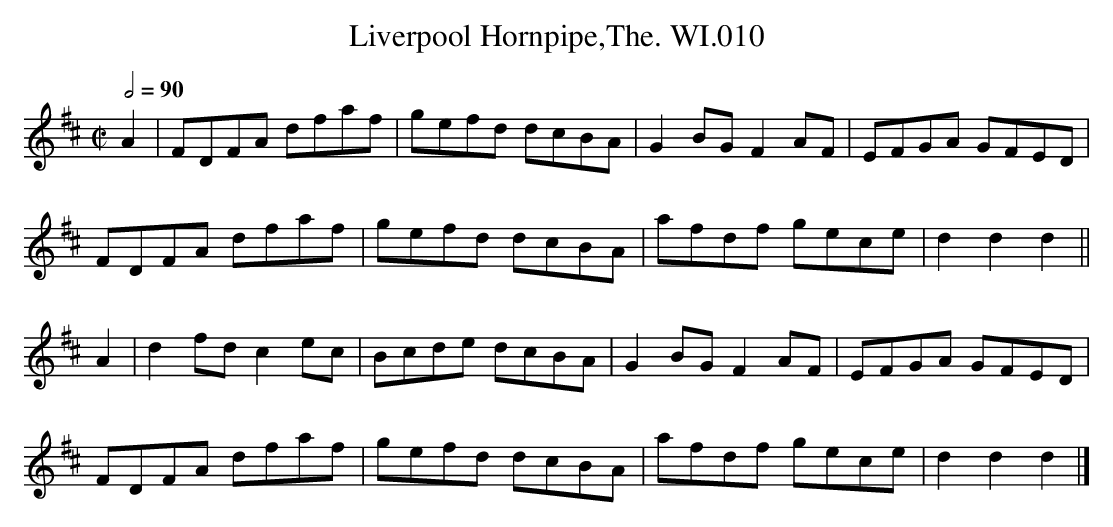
X:1
T:Liverpool Hornpipe,The. WI.010
M:C|
L:1/8
Q:1/2=90
K:D
A2|FDFA dfaf|gefd dcBA|G2BG F2AF|EFGA GFED|
FDFA dfaf|gefd dcBA|afdf gece|d2d2 d2||
A2|d2fd c2ec|Bcde dcBA|G2BG F2AF|EFGA GFED|
FDFA dfaf|gefd dcBA|afdf gece|d2d2 d2|]
